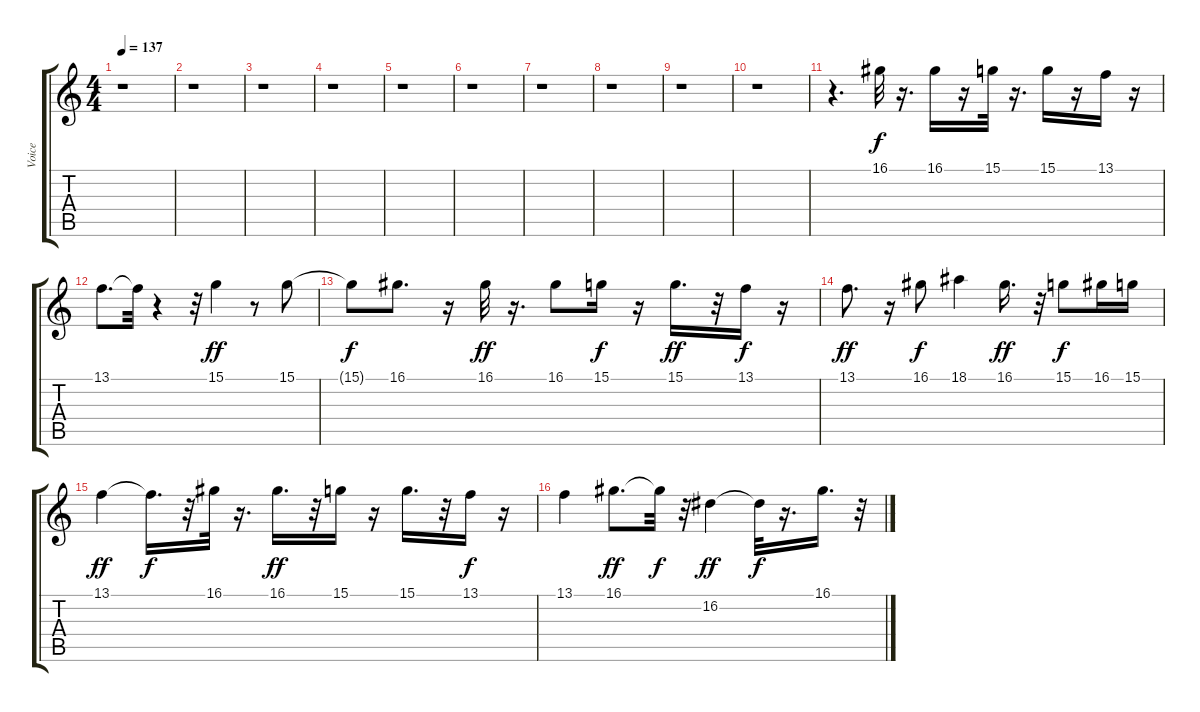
\track ("Voice" "Voice") {instrument pad1newage}
\staff {score tabs}
\tuning (E4 B3 G3 D3 A2 E2) {hide}
\ts (4 4)
\tempo 137
\clef g2
\ks c
r.1{dy f} |
r.1 |
r.1 |
r.1 |
r.1 |
r.1 |
r.1 |
r.1 |
r.1 |
r.1 |
r.4{d} 16.1.32 r.16{d} 16.1.16 r.16 15.1.32 r.16{d} 15.1.16 r.16 13.1.16 r.16 |
13.1.8{d} 13.1{t}.32 r.4 r.32 15.1.4{dy ff} r.8 15.1.8 |
15.1{t}.8{dy f} 16.1.8{d} r.16 16.1.32{dy ff} r.16{d} 16.1.8 15.1.16{dy f} r.16 15.1.16{d dy ff} r.32 13.1.16{dy f} r.16 |
13.1.8{d dy ff} r.16 16.1.8{dy f} 18.1.4 16.1.16{d dy ff} r.32 15.1.8{dy f} 16.1.16 15.1.16 |
13.1.4{dy ff} 13.1{t}.16{d dy f} r.32 16.1.32 r.16{d} 16.1.16{d dy ff} r.32 15.1.16 r.16 15.1.16{d} r.32 13.1.16{dy f} r.16 |
13.1.4 16.1.8{d dy ff} 16.1{t}.32{dy f} r.32 16.2.4{dy ff} 16.2{t}.32{dy f} r.16{d} 16.1.16{d} r.32
